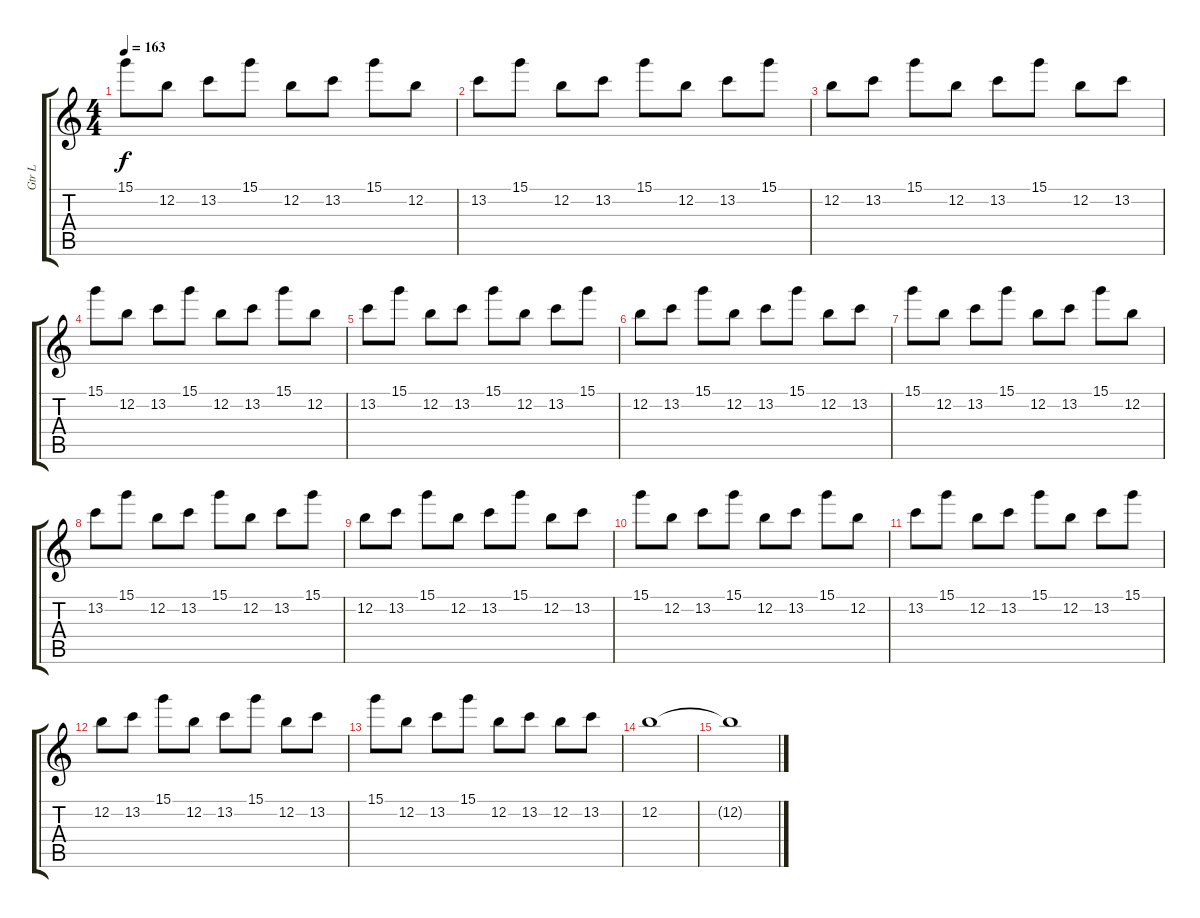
\track ("Gtr L" "Gtr L") {instrument distortionguitar}
\staff {score tabs}
\tuning (E4 B3 G3 D3 A2 D2) {hide}
\ts (4 4)
\tempo 163
\clef g2
\ks c
15.1.8{dy f} 12.2.8 13.2.8 15.1.8 12.2.8 13.2.8 15.1.8 12.2.8 |
13.2.8 15.1.8 12.2.8 13.2.8 15.1.8 12.2.8 13.2.8 15.1.8 |
12.2.8 13.2.8 15.1.8 12.2.8 13.2.8 15.1.8 12.2.8 13.2.8 |
15.1.8 12.2.8 13.2.8 15.1.8 12.2.8 13.2.8 15.1.8 12.2.8 |
13.2.8 15.1.8 12.2.8 13.2.8 15.1.8 12.2.8 13.2.8 15.1.8 |
12.2.8 13.2.8 15.1.8 12.2.8 13.2.8 15.1.8 12.2.8 13.2.8 |
15.1.8 12.2.8 13.2.8 15.1.8 12.2.8 13.2.8 15.1.8 12.2.8 |
13.2.8 15.1.8 12.2.8 13.2.8 15.1.8 12.2.8 13.2.8 15.1.8 |
12.2.8 13.2.8 15.1.8 12.2.8 13.2.8 15.1.8 12.2.8 13.2.8 |
15.1.8 12.2.8 13.2.8 15.1.8 12.2.8 13.2.8 15.1.8 12.2.8 |
13.2.8 15.1.8 12.2.8 13.2.8 15.1.8 12.2.8 13.2.8 15.1.8 |
12.2.8 13.2.8 15.1.8 12.2.8 13.2.8 15.1.8 12.2.8 13.2.8 |
15.1.8 12.2.8 13.2.8 15.1.8 12.2.8 13.2.8 12.2.8 13.2.8 |
12.2.1 |
12.2{t}.1
